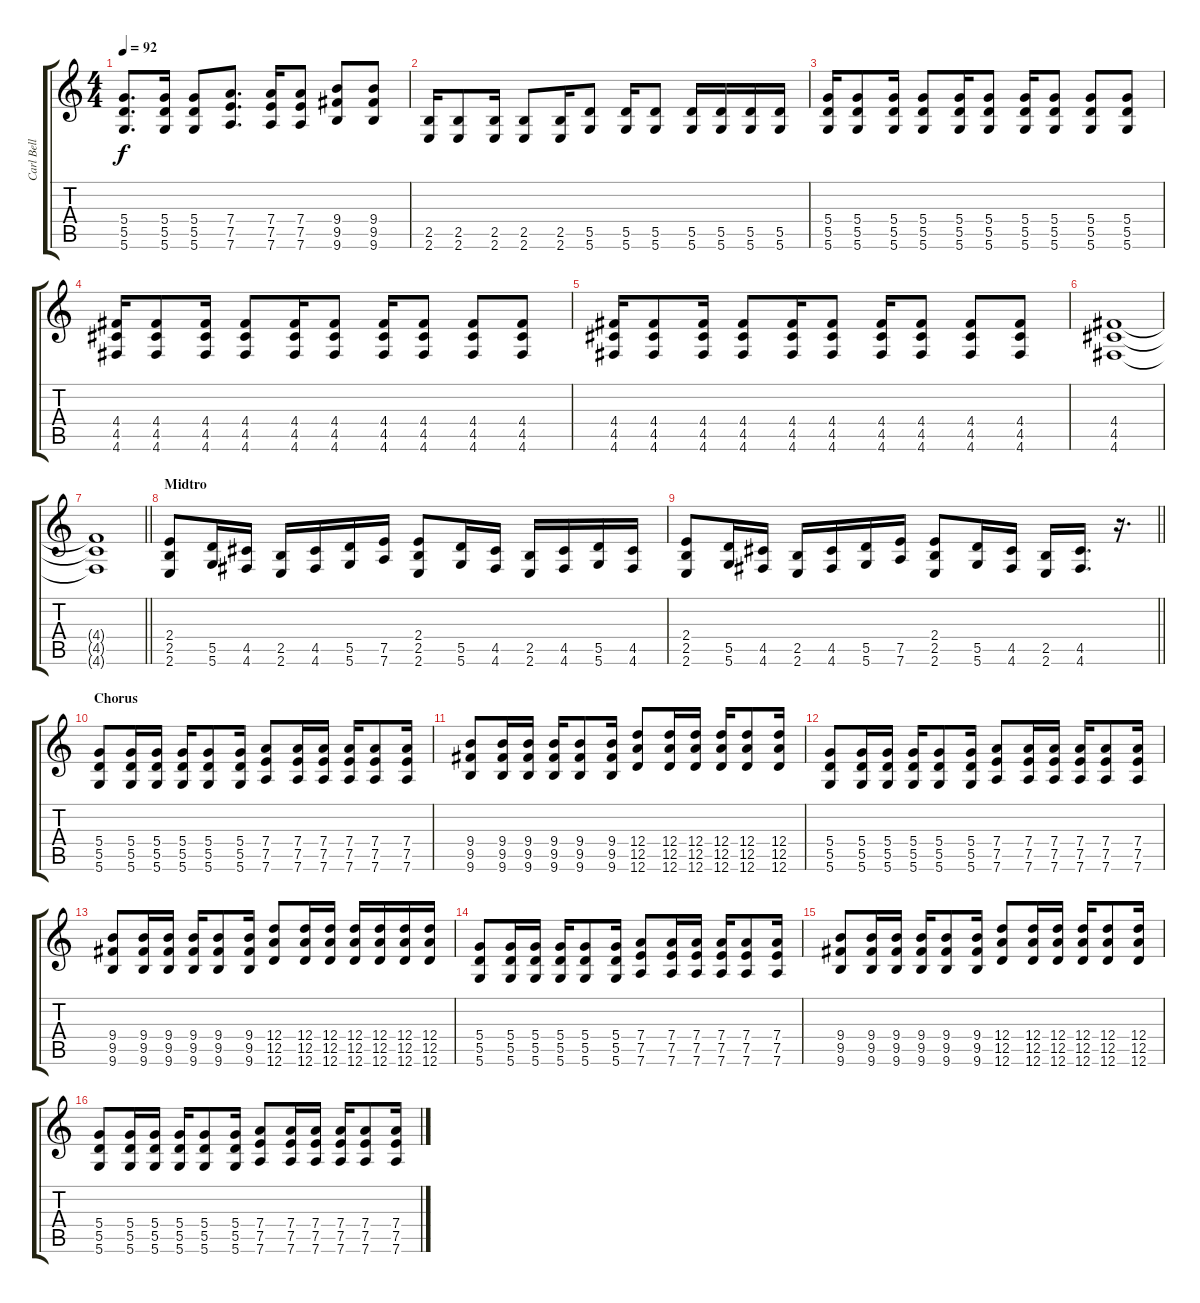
\track ("Carl Bell (Rhythm Guitar)" "Carl Bell ") {instrument distortionguitar}
\staff {score tabs}
\tuning (E4 B3 G3 D3 A2 D2) {hide}
\ts (4 4)
\tempo 92
\clef g2
\ks c
(5.4 5.5 5.6).8{d dy f} (5.4 5.5 5.6).16 (5.4 5.5 5.6).8 (7.4 7.5 7.6).8{d} (7.4 7.5 7.6).16 (7.4 7.5 7.6).8 (9.4 9.5 9.6).8 (9.4 9.5 9.6).8 |
(2.5 2.6).16 (2.5 2.6).8 (2.5 2.6).16 (2.5 2.6).8 (2.5 2.6).16 (5.5 5.6).8 (5.5 5.6).16 (5.5 5.6).8 (5.5 5.6).16 (5.5 5.6).16 (5.5 5.6).16 (5.5 5.6).16 |
(5.4 5.5 5.6).16 (5.4 5.5 5.6).8 (5.4 5.5 5.6).16 (5.4 5.5 5.6).8 (5.4 5.5 5.6).16 (5.4 5.5 5.6).8 (5.4 5.5 5.6).16 (5.4 5.5 5.6).8 (5.4 5.5 5.6).8 (5.4 5.5 5.6).8 |
(4.4 4.5 4.6).16 (4.4 4.5 4.6).8 (4.4 4.5 4.6).16 (4.4 4.5 4.6).8 (4.4 4.5 4.6).16 (4.4 4.5 4.6).8 (4.4 4.5 4.6).16 (4.4 4.5 4.6).8 (4.4 4.5 4.6).8 (4.4 4.5 4.6).8 |
(4.4 4.5 4.6).16 (4.4 4.5 4.6).8 (4.4 4.5 4.6).16 (4.4 4.5 4.6).8 (4.4 4.5 4.6).16 (4.4 4.5 4.6).8 (4.4 4.5 4.6).16 (4.4 4.5 4.6).8 (4.4 4.5 4.6).8 (4.4 4.5 4.6).8 |
(4.4 4.5 4.6).1 |
\barLineRight lightlight
(4.4{t} 4.5{t} 4.6{t}).1 |
\section ("" "Midtro")
(2.4 2.5 2.6).8 (5.5 5.6).16 (4.5 4.6).16 (2.5 2.6).16 (4.5 4.6).16 (5.5 5.6).16 (7.5 7.6).16 (2.4 2.5 2.6).8 (5.5 5.6).16 (4.5 4.6).16 (2.5 2.6).16 (4.5 4.6).16 (5.5 5.6).16 (4.5 4.6).16 |
\barLineRight lightlight
(2.4 2.5 2.6).8 (5.5 5.6).16 (4.5 4.6).16 (2.5 2.6).16 (4.5 4.6).16 (5.5 5.6).16 (7.5 7.6).16 (2.4 2.5 2.6).8 (5.5 5.6).16 (4.5 4.6).16 (2.5 2.6).16 (4.5 4.6).16{d} r.16{d} |
\section ("" "Chorus")
(5.4 5.5 5.6).8 (5.4 5.5 5.6).16 (5.4 5.5 5.6).16 (5.4 5.5 5.6).16 (5.4 5.5 5.6).8 (5.4 5.5 5.6).16 (7.4 7.5 7.6).8 (7.4 7.5 7.6).16 (7.4 7.5 7.6).16 (7.4 7.5 7.6).16 (7.4 7.5 7.6).8 (7.4 7.5 7.6).16 |
(9.4 9.5 9.6).8 (9.4 9.5 9.6).16 (9.4 9.5 9.6).16 (9.4 9.5 9.6).16 (9.4 9.5 9.6).8 (9.4 9.5 9.6).16 (12.4 12.5 12.6).8 (12.4 12.5 12.6).16 (12.4 12.5 12.6).16 (12.4 12.5 12.6).16 (12.4 12.5 12.6).8 (12.4 12.5 12.6).16 |
(5.4 5.5 5.6).8 (5.4 5.5 5.6).16 (5.4 5.5 5.6).16 (5.4 5.5 5.6).16 (5.4 5.5 5.6).8 (5.4 5.5 5.6).16 (7.4 7.5 7.6).8 (7.4 7.5 7.6).16 (7.4 7.5 7.6).16 (7.4 7.5 7.6).16 (7.4 7.5 7.6).8 (7.4 7.5 7.6).16 |
(9.4 9.5 9.6).8 (9.4 9.5 9.6).16 (9.4 9.5 9.6).16 (9.4 9.5 9.6).16 (9.4 9.5 9.6).8 (9.4 9.5 9.6).16 (12.4 12.5 12.6).8 (12.4 12.5 12.6).16 (12.4 12.5 12.6).16 (12.4 12.5 12.6).16 (12.4 12.5 12.6).16 (12.4 12.5 12.6).16 (12.4 12.5 12.6).16 |
(5.4 5.5 5.6).8 (5.4 5.5 5.6).16 (5.4 5.5 5.6).16 (5.4 5.5 5.6).16 (5.4 5.5 5.6).8 (5.4 5.5 5.6).16 (7.4 7.5 7.6).8 (7.4 7.5 7.6).16 (7.4 7.5 7.6).16 (7.4 7.5 7.6).16 (7.4 7.5 7.6).8 (7.4 7.5 7.6).16 |
(9.4 9.5 9.6).8 (9.4 9.5 9.6).16 (9.4 9.5 9.6).16 (9.4 9.5 9.6).16 (9.4 9.5 9.6).8 (9.4 9.5 9.6).16 (12.4 12.5 12.6).8 (12.4 12.5 12.6).16 (12.4 12.5 12.6).16 (12.4 12.5 12.6).16 (12.4 12.5 12.6).8 (12.4 12.5 12.6).16 |
(5.4 5.5 5.6).8 (5.4 5.5 5.6).16 (5.4 5.5 5.6).16 (5.4 5.5 5.6).16 (5.4 5.5 5.6).8 (5.4 5.5 5.6).16 (7.4 7.5 7.6).8 (7.4 7.5 7.6).16 (7.4 7.5 7.6).16 (7.4 7.5 7.6).16 (7.4 7.5 7.6).8 (7.4 7.5 7.6).16
